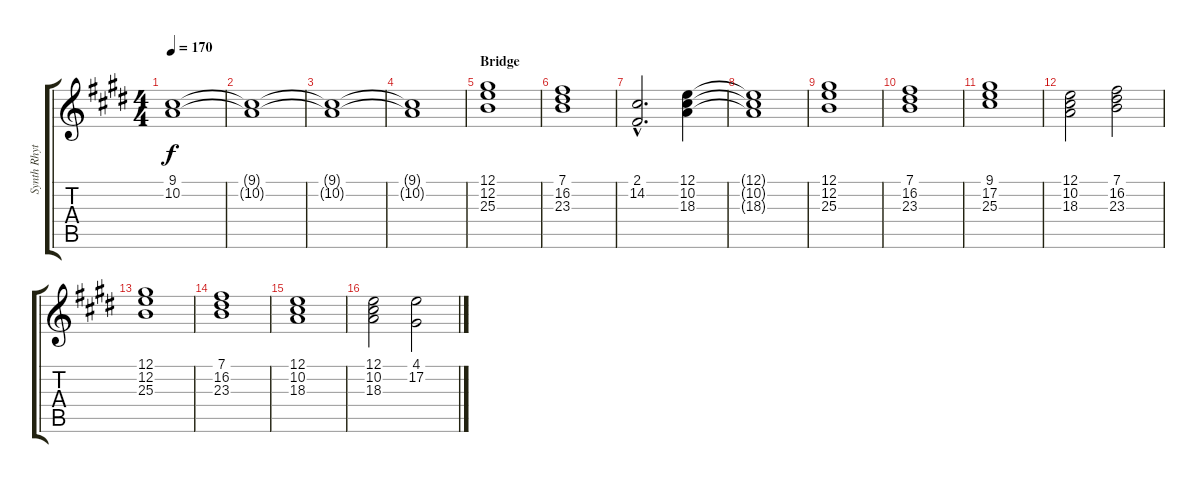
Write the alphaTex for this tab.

\track ("Synth Rhythm" "Synth Rhyt") {instrument harpsichord}
\staff {score tabs}
\tuning (E4 B3 G3 D3 A2 E2) {hide}
\ts (4 4)
\tempo 170
\clef g2
\ks c#minor
(9.1 10.2).1{dy f} |
(9.1{t} 10.2{t}).1 |
(9.1{t} 10.2{t}).1 |
(9.1{t} 10.2{t}).1 |
\section ("" "Bridge")
(12.1 12.2 25.3).1 |
(7.1 16.2 23.3).1 |
(2.1{hac} 14.2{hac}).2{d} (12.1 10.2 18.3).4 |
(12.1{t} 10.2{t} 18.3{t}).1 |
(12.1 12.2 25.3).1 |
(7.1 16.2 23.3).1 |
(9.1 17.2 25.3).1 |
(12.1 10.2 18.3).2 (7.1 16.2 23.3).2 |
(12.1 12.2 25.3).1 |
(7.1 16.2 23.3).1 |
(12.1 10.2 18.3).1 |
(12.1 10.2 18.3).2 (4.1 17.2).2
